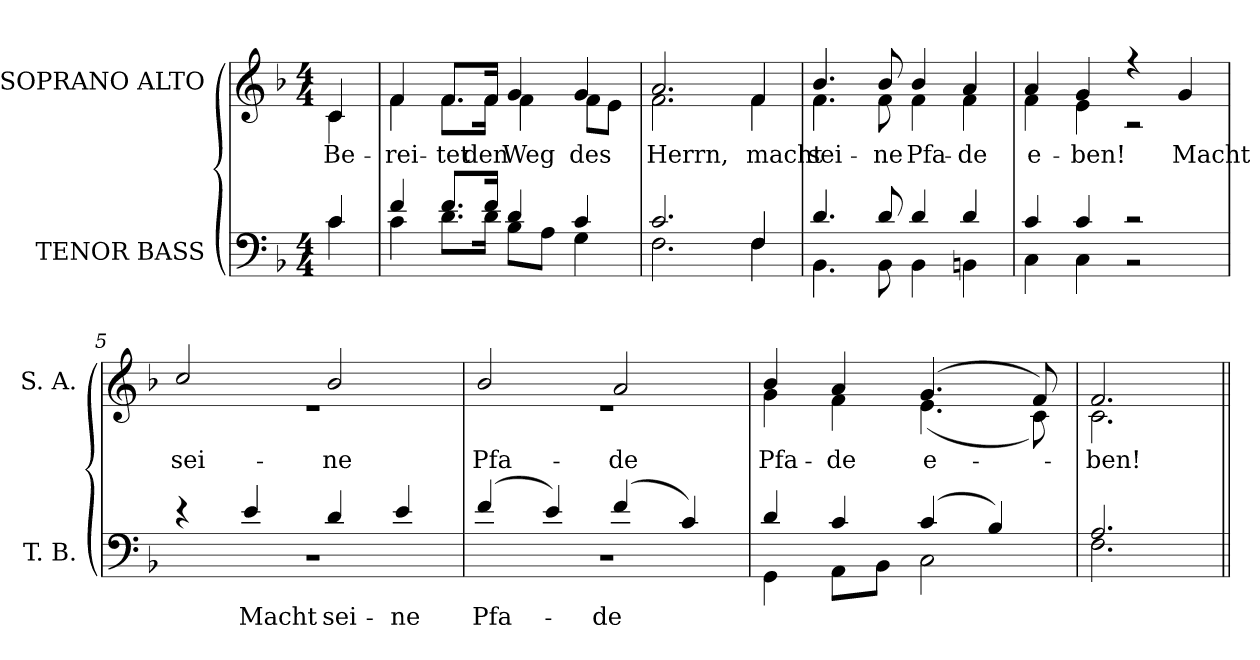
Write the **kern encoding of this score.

**kern	**text	**kern	**text
*part2	*part2	*part1	*part1
*staff2	*staff2	*staff1	*staff1
*I"TENOR BASS	*	*I"SOPRANO ALTO	*
*I'T. B.	*	*I'S. A.	*
!!LO:PB:g=z
*clefF4	*	*clefG2	*
*k[b-]	*	*k[b-]	*
*F:	*	*F:	*
*M4/4	*	*M4/4	*
=	=	=	=
*^	*	*^	*
!	!	!	!	!	!LO:LY:b:color=#000000
4ci/	4ci\	.	4ci/	4ci\	Be-
=1	=1	=1	=1	=1	=1
!	!	!	!	!	!LO:LY:b:color=#000000
4fi/	4ci\	.	4fi/	4fi\	-rei-
!	!	!	!	!	!LO:LY:b:color=#000000
8.fi/L	8.di\L	.	8.fi/L	8.fi\L	-tet
!	!	!	!	!	!LO:LY:b:color=#000000
16fi/Jk	16di\Jk	.	16fi/Jk	16fi\Jk	den
!	!	!	!	!	!LO:LY:b:color=#000000
4di/	8B-i\L	.	4gi/	4fi\	Weg
.	8Ai\J	.	.	.	.
!	!	!	!	!	!LO:LY:b:color=#000000
4ci/	4Gi\	.	4gi/	8fi\L	des
.	.	.	.	8ei\J	.
=2	=2	=2	=2	=2	=2
!	!	!	!	!	!LO:LY:b:color=#000000
2.ci/	2.Fi\	.	2.ai/	2.fi\	Herrn,
!	!	!	!	!	!LO:LY:b:color=#000000
4Fi/	4Fi\	.	4fi/	4fi\	macht
=3	=3	=3	=3	=3	=3
!	!	!	!	!	!LO:LY:b:color=#000000
4.di/	4.BB-i\	.	4.b-i/	4.fi\	sei-
!	!	!	!	!	!LO:LY:b:color=#000000
8di/	8BB-i\	.	8b-i/	8fi\	-ne
!	!	!	!	!	!LO:LY:b:color=#000000
4di/	4BB-i\	.	4b-i/	4fi\	Pfa-
!	!	!	!	!	!LO:LY:b:color=#000000
4di/	4BBni\	.	4ai/	4fi\	-de
=4	=4	=4	=4	=4	=4
!	!	!	!	!	!LO:LY:b:color=#000000
4ci/	4Ci\	.	4ai/	4fi\	e-
!	!	!	!	!	!LO:LY:b:color=#000000
4ci/	4Ci\	.	4gi/	4ei\	-ben!
2r	2r	.	4r	2r	.
!	!	!	!	!	!LO:LY:b:color=#000000
.	.	.	4gi/	.	Macht
=5	=5	=5	=5	=5	=5
!	!	!	!	!	!LO:LY:b:color=#000000
4r	1r	.	2cci/	1r	sei-
!	!	!LO:LY:b:color=#000000	!	!	!
4ei/	.	Macht	.	.	.
!	!	!LO:LY:b:color=#000000	!	!	!
!	!	!	!	!	!LO:LY:b:color=#000000
4di/	.	sei-	2b-i/	.	-ne
!	!	!LO:LY:b:color=#000000	!	!	!
4ei/	.	-ne	.	.	.
!!LO:LB:g=z	!!
=6	=6	=6	=6	=6	=6
!	!	!LO:LY:b:color=#000000	!	!	!
!	!	!	!	!	!LO:LY:b:color=#000000
(4fi/	1r	Pfa-	2b-i/	1r	Pfa-
4ei/)	.	.	.	.	.
!	!	!LO:LY:b:color=#000000	!	!	!
!	!	!	!	!	!LO:LY:b:color=#000000
(4fi/	.	-de	2ai/	.	-de
4ci/)	.	.	.	.	.
=7	=7	=7	=7	=7	=7
!	!	!	!	!	!LO:LY:b:color=#000000
4di/	4GGi\	.	4b-i/	4gi\	Pfa-
!	!	!	!	!	!LO:LY:b:color=#000000
4ci/	8AAi\L	.	4ai/	4fi\	-de
.	8BB-i\J	.	.	.	.
!	!	!	!	!	!LO:LY:b:color=#000000
(4ci/	2Ci\	.	(4.gi/	(4.ei\	e-
4B-i/)	.	.	.	.	.
.	.	.	8fi/)	8ci\)	.
=8	=8	=8	=8	=8	=8
!	!	!	!	!	!LO:LY:b:color=#000000
2.Ai/	2.Fi\	.	2.fi/	2.ci\	-ben!
*v	*v	*	*	*	*
*	*	*v	*v	*
=||	=||	=||	=||
*-	*-	*-	*-
